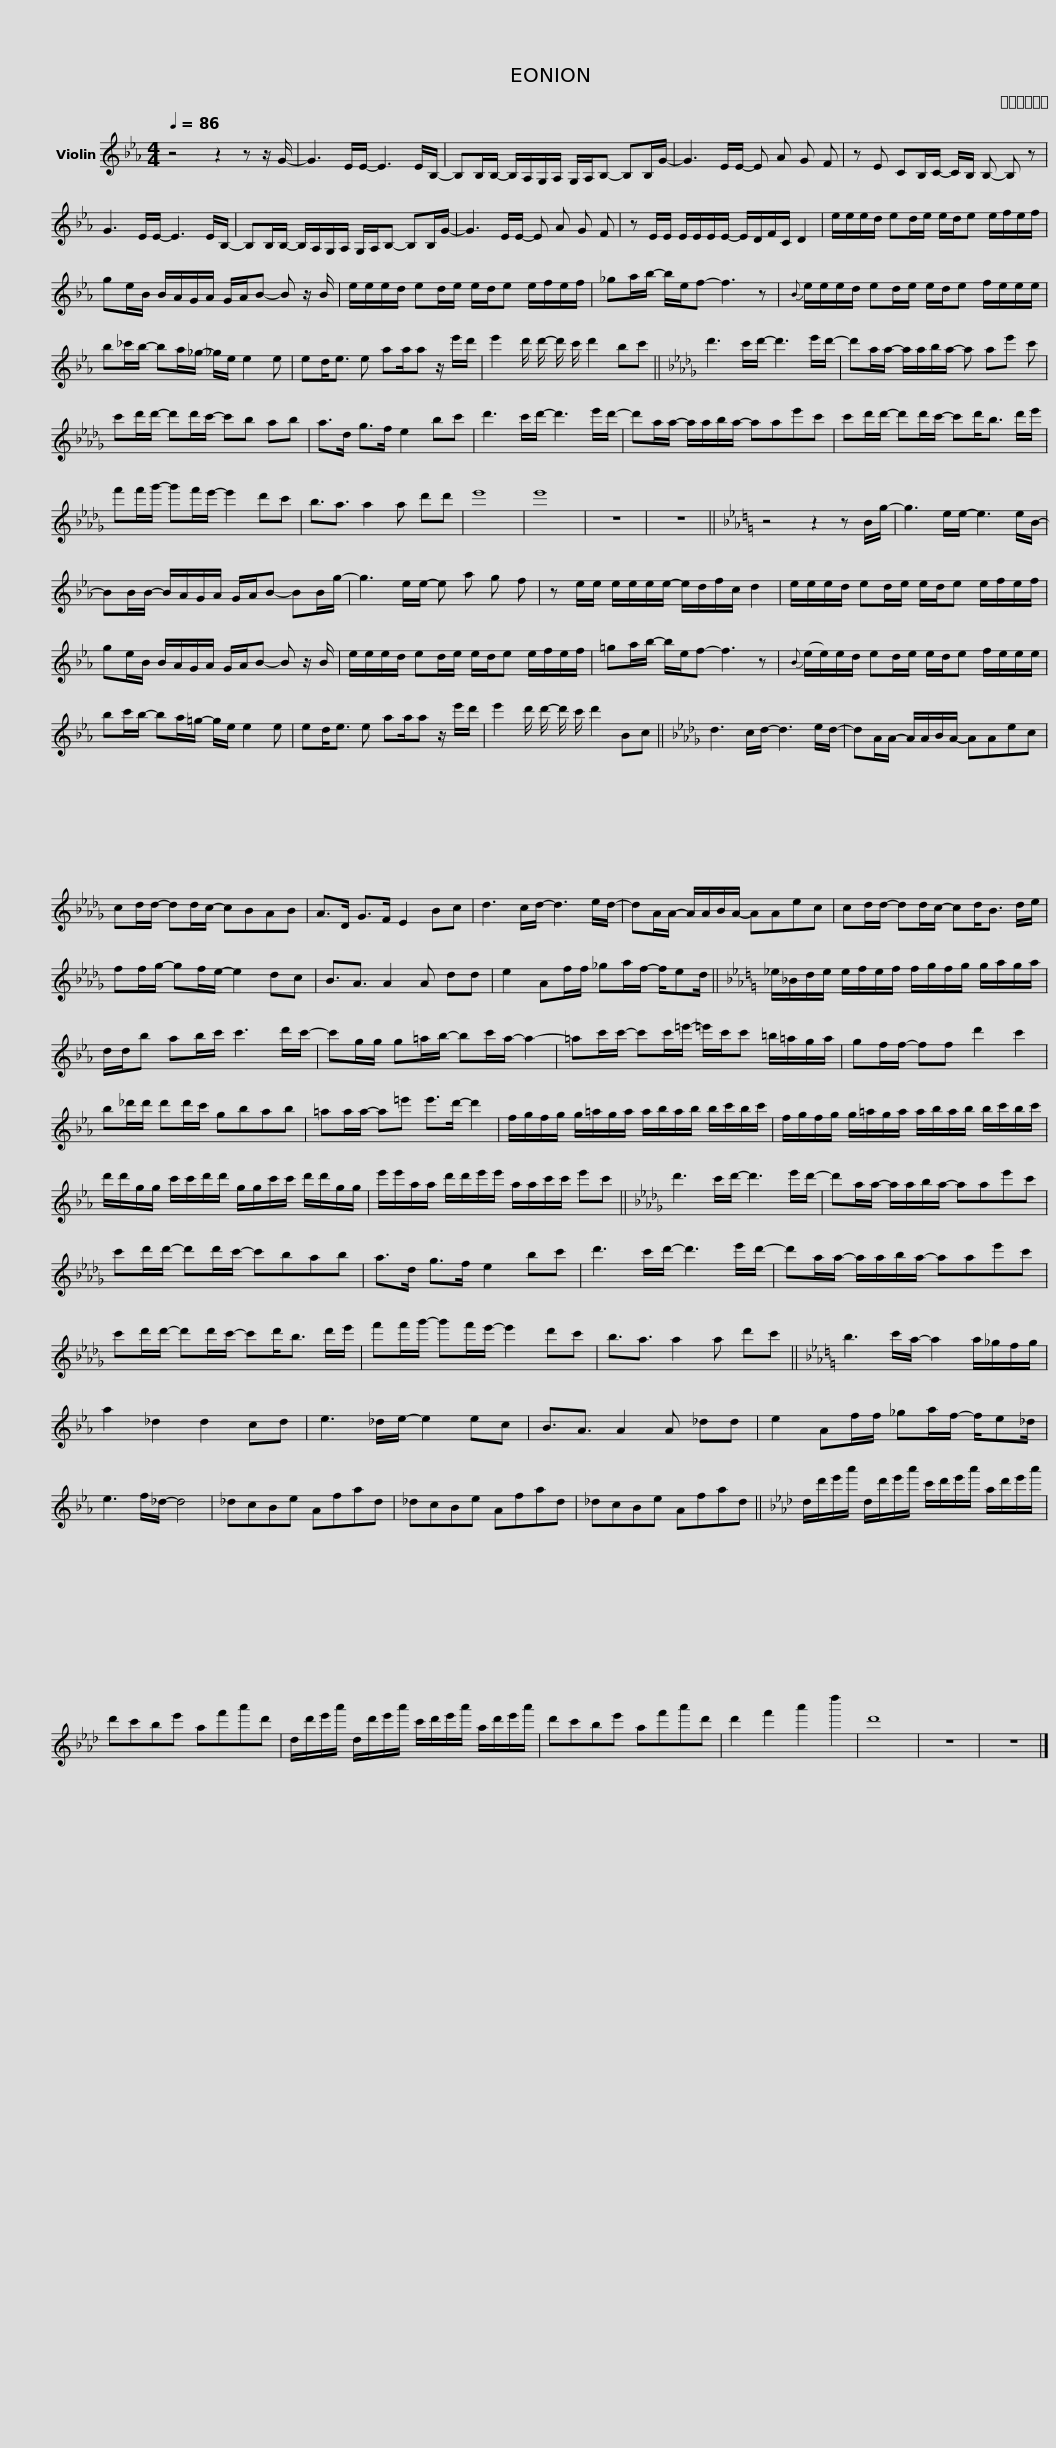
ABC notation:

X:1
L:1/8
Q:1/4=86
M:4/4
I:linebreak $
K:Eb
U:s=!stemless!
V:1 treble
V:1
 z4 z2 z z/ G/- | G3 E/E/- E3 E/B,/- | B,B,/B,/- B,/A,/G,/A,/ G,/A,/B,- B,B,/G/- | G3 E/E/- E A G F |$ z E CB,/C/- C/B,/ B,- B, z | %5
 G3 E/E/- E3 E/B,/- | B,B,/B,/- B,/A,/G,/A,/ G,/A,/B,- B,B,/G/- |$ G3 E/E/- E A G F | z E/E/ E/E/E/E/- E/D/F/C/ D2 | e/e/e/d/ ed/e/ e/d/e e/f/e/f/ |$ %10
 ge/B/ B/A/G/A/ G/A/B- B z/ B/ | e/e/e/d/ ed/e/ e/d/e e/f/e/f/ | _ga/b/- b/e/f- f3 z |${B} e/e/e/d/ ed/e/ e/d/e f/e/e/e/ | b_c'/b/- ba/_g/- _g/e/ e2 e | %15
 ed<e e aa/a z/ e'/d'/ |$ e'2 d'/ d'/- d'/ c'/ d'2 bc' ||[K:Db] d'3 c'/d'/- d'3 e'/d'/- | d'a/a/- a/a/b/a/- a ae' c' |$ c'd'/d'/- d'd'/c'/- c'b ab | %20
 a>d g>f e2 bc' | d'3 c'/d'/- d'3 e'/d'/- |$ d'a/a/- a/a/b/a/- aae'c' | c'd'/d'/- d'd'/c'/- c'd'<b d'/e'/ | f'f'/g'/- g'f'/e'/- e'2 d'c' |$ %25
 b3/2a3/2 a2 a d'd' | se'8 | se'8 | z8 | z8 || %30
[K:Eb] z4 z2 z B/g/- | g3 e/e/- e3 e/B/- |$ BB/B/- B/A/G/A/ G/A/B- BB/g/- | g3 e/e/- e a g f | z e/e/ e/e/e/e/- e/d/f/c/ d2 | %35
 e/e/e/d/ ed/e/ e/d/e e/f/e/f/ |$ ge/B/ B/A/G/A/ G/A/B- B z/ B/ | e/e/e/d/ ed/e/ e/d/e e/f/e/f/ | =ga/b/- b/e/f- f3 z |${B} (e/e/)e/d/ ed/e/ e/d/e f/e/e/e/ | %40
 bc'/b/- ba/=g/- g/e/ e2 e | ed<e e aa/a z/ e'/d'/ |$ e'2 d'/ d'/- d'/ c'/ d'2 Bc ||[K:Db] d3 c/d/- d3 e/d/- | dA/A/- A/A/B/A/- AAec | %45
 cd/d/- dd/c/- cBAB |$ A>D G>F E2 Bc | d3 c/d/- d3 e/d/- | dA/A/- A/A/B/A/- AAec | cd/d/- dd/c/- cd<B d/e/ |$ %50
 ff/g/- gf/e/- e2 dc | B3/2A3/2 A2 A dd | e2 Af/f/ _ga/f/- f/ed/ ||$[K:Eb] _e/_B/d/e/ e/f/e/f/ f/g/f/g/ g/a/g/a/ | d/d/b ab/c'/ c'3 d'/c'/- | %55
 c'g/g/ g=a/b/- bc'/a/- a2- |$ =ac'/c'/- c'c'/=e'/- =e'/c'/c' =b/=a/g/a/ | gf/f/- ff d'2 c'2 | b_d'/d'/ d'd'/c'/ gbab |$ =aa/a/- a=e' e'>d'- d'2 | %60
 f/g/f/g/ g/=a/g/a/ a/b/a/b/ b/c'/b/c'/ |$ f/g/f/g/ g/=a/g/a/ a/b/a/b/ b/c'/b/c'/ | d'/d'/g/g/ c'/c'/d'/d'/ g/g/c'/c'/ d'/d'/g/g/ |$ e'/e'/a/a/ d'/d'/e'/e'/ a/a/c'/c'/ e'c' ||[K:Db] d'3 c'/d'/- d'3 e'/d'/- | %65
 d'a/a/- a/a/b/a/- aae'c' |$ c'd'/d'/- d'd'/c'/- c'bab | a>d g>f e2 bc' | d'3 c'/d'/- d'3 e'/d'/- |$ d'a/a/- a/a/b/a/- aae'c' | %70
 c'd'/d'/- d'd'/c'/- c'd'<b d'/e'/ | f'f'/g'/- g'f'/e'/- e'2 d'c' |$ b3/2a3/2 a2 a d'c' ||[K:Eb] b3 c'/a/- a2 a/_g/f/g/ | a2 _d2 d2 cd | %75
 e3 _d/e/- e2 ec | B3/2A3/2 A2 A _dd |$ e2 Af/f/ _ga/f/- f/e_d/ | e3 f/_d/- d4 | _dcBe Afad | %80
 _dcBe Afad | _dcBe Afad ||$[K:Ab] d/d'/e'/a'/ d/d'/e'/a'/ c'/d'/e'/a'/ a/d'/e'/a'/ | d'c'be' af'a'd' |$ d/d'/e'/a'/ d/d'/e'/a'/ c'/d'/e'/a'/ a/d'/e'/a'/ | %85
 d'c'be' af'a'd' | d'2 f'2 a'2 d''2 | sd'8 | z8 | z8 |] %90
